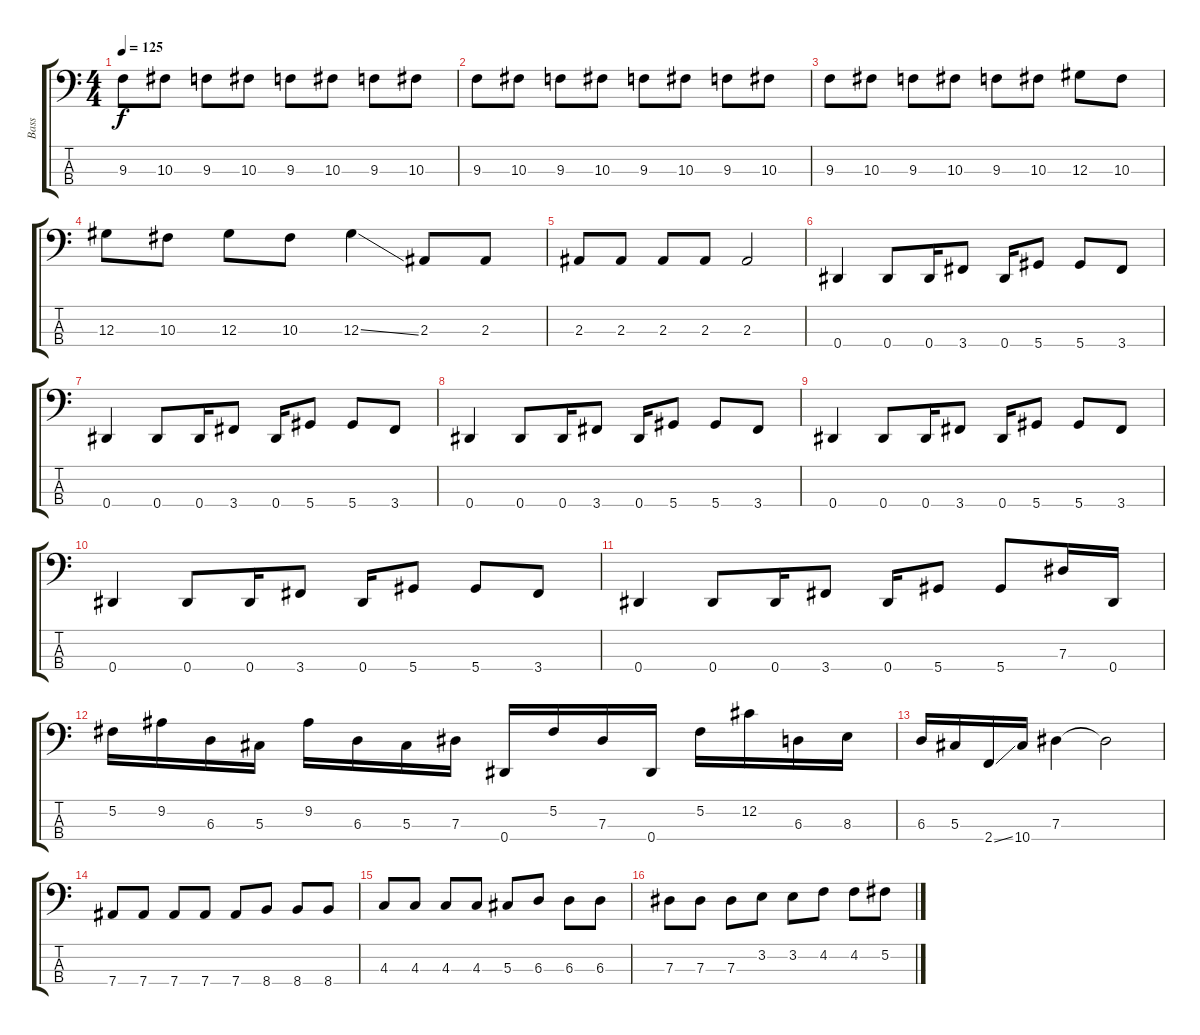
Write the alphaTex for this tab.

\track ("Bass" "Bass") {instrument electricbasspick}
\staff {score tabs}
\tuning (Gb2 Db2 Ab1 Eb1) {hide}
\ts (4 4)
\tempo 125
\clef f4
\ks c
9.3.8{dy f} 10.3.8 9.3.8 10.3.8 9.3.8 10.3.8 9.3.8 10.3.8 |
9.3.8 10.3.8 9.3.8 10.3.8 9.3.8 10.3.8 9.3.8 10.3.8 |
9.3.8 10.3.8 9.3.8 10.3.8 9.3.8 10.3.8 12.3.8 10.3.8 |
12.3.8 10.3.8 12.3.8 10.3.8 12.3{ss}.4 2.3.8 2.3.8 |
2.3.8 2.3.8 2.3.8 2.3.8 2.3.2 |
0.4.4{instrument slapbass1} 0.4.8 0.4.16 3.4.8 0.4.16 5.4.8 5.4.8 3.4.8 |
0.4.4 0.4.8 0.4.16 3.4.8 0.4.16 5.4.8 5.4.8 3.4.8 |
0.4.4 0.4.8 0.4.16 3.4.8 0.4.16 5.4.8 5.4.8 3.4.8 |
0.4.4 0.4.8 0.4.16 3.4.8 0.4.16 5.4.8 5.4.8 3.4.8 |
0.4.4 0.4.8 0.4.16 3.4.8 0.4.16 5.4.8 5.4.8 3.4.8 |
0.4.4 0.4.8 0.4.16 3.4.8 0.4.16 5.4.8 5.4.8 7.3.16{instrument electricbasspick} 0.4.16 |
5.2.16 9.2.16 6.3.16 5.3.16 9.2.16 6.3.16 5.3.16 7.3.16 0.4.16 5.2.16 7.3.16 0.4.16 5.2.16 12.2.16 6.3.16 8.3.16 |
6.3.16 5.3.16 2.4{ss}.16 10.4.16 7.3.4 7.3{t}.2 |
7.4.8 7.4.8 7.4.8 7.4.8 7.4.8 8.4.8 8.4.8 8.4.8 |
4.3.8 4.3.8 4.3.8 4.3.8 5.3.8 6.3.8 6.3.8 6.3.8 |
7.3.8 7.3.8 7.3.8 3.2.8 3.2.8 4.2.8 4.2.8 5.2.8
